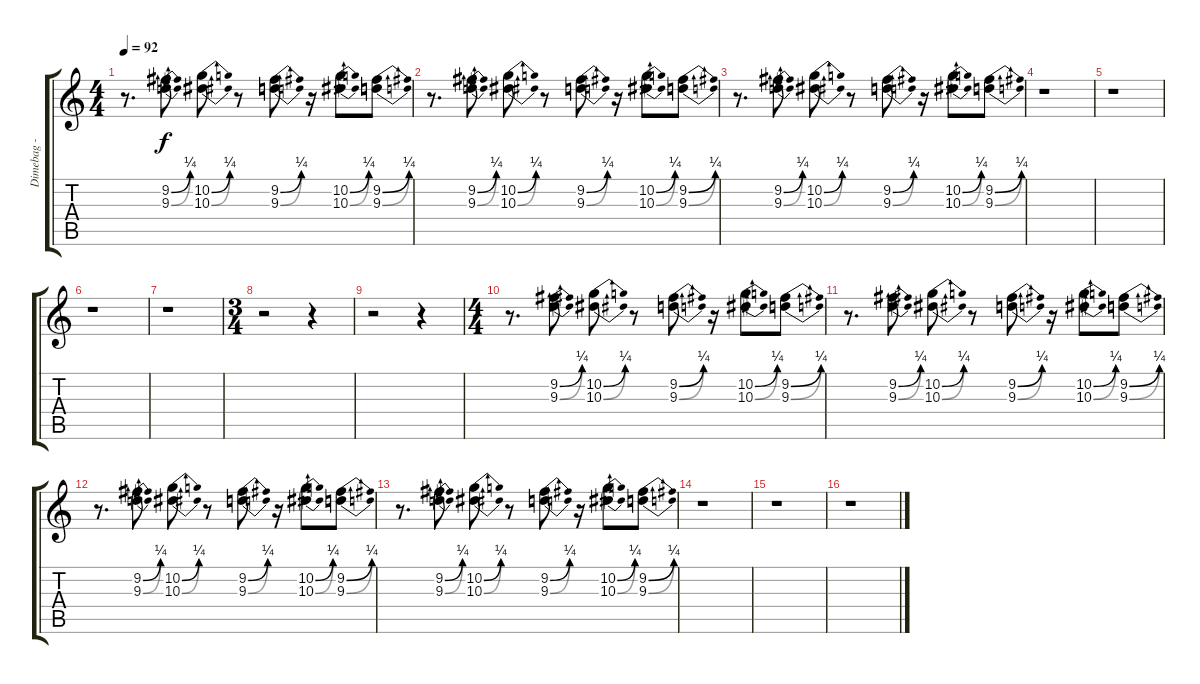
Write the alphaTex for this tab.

\track ("Dimebag - harmonics/fills" "Dimebag - ") {instrument guitarharmonics}
\staff {score tabs}
\tuning (D4 A3 F3 C3 G2 D2) {hide}
\ts (4 4)
\tempo 92
\clef g2
\ks c
r.8{d dy f} (9.2{be (bend 0 0 60 1)} 9.3{be (bend 0 0 60 1)}).8 (10.2{be (bend 0 0 60 1)} 10.3{be (bend 0 0 60 1)}).8 r.8 (9.2{be (bend 0 0 60 1)} 9.3{be (bend 0 0 60 1)}).8 r.16 (10.2{be (bend 0 0 60 1)} 10.3{be (bend 0 0 60 1)}).8 (9.2{be (bend 0 0 60 1)} 9.3{be (bend 0 0 60 1)}).8 |
r.8{d} (9.2{be (bend 0 0 60 1)} 9.3{be (bend 0 0 60 1)}).8 (10.2{be (bend 0 0 60 1)} 10.3{be (bend 0 0 60 1)}).8 r.8 (9.2{be (bend 0 0 60 1)} 9.3{be (bend 0 0 60 1)}).8 r.16 (10.2{be (bend 0 0 60 1)} 10.3{be (bend 0 0 60 1)}).8 (9.2{be (bend 0 0 60 1)} 9.3{be (bend 0 0 60 1)}).8 |
r.8{d} (9.2{be (bend 0 0 60 1)} 9.3{be (bend 0 0 60 1)}).8 (10.2{be (bend 0 0 60 1)} 10.3{be (bend 0 0 60 1)}).8 r.8 (9.2{be (bend 0 0 60 1)} 9.3{be (bend 0 0 60 1)}).8 r.16 (10.2{be (bend 0 0 60 1)} 10.3{be (bend 0 0 60 1)}).8 (9.2{be (bend 0 0 60 1)} 9.3{be (bend 0 0 60 1)}).8 |
\section ("" "")
r.1 |
r.1 |
r.1 |
r.1 |
\ts (3 4)
\section ("" "")
r.2 r.4 |
r.2 r.4 |
\ts (4 4)
\section ("" "")
r.8{d} (9.2{be (bend 0 0 60 1)} 9.3{be (bend 0 0 60 1)}).8 (10.2{be (bend 0 0 60 1)} 10.3{be (bend 0 0 60 1)}).8 r.8 (9.2{be (bend 0 0 60 1)} 9.3{be (bend 0 0 60 1)}).8 r.16 (10.2{be (bend 0 0 60 1)} 10.3{be (bend 0 0 60 1)}).8 (9.2{be (bend 0 0 60 1)} 9.3{be (bend 0 0 60 1)}).8 |
r.8{d} (9.2{be (bend 0 0 60 1)} 9.3{be (bend 0 0 60 1)}).8 (10.2{be (bend 0 0 60 1)} 10.3{be (bend 0 0 60 1)}).8 r.8 (9.2{be (bend 0 0 60 1)} 9.3{be (bend 0 0 60 1)}).8 r.16 (10.2{be (bend 0 0 60 1)} 10.3{be (bend 0 0 60 1)}).8 (9.2{be (bend 0 0 60 1)} 9.3{be (bend 0 0 60 1)}).8 |
r.8{d} (9.2{be (bend 0 0 60 1)} 9.3{be (bend 0 0 60 1)}).8 (10.2{be (bend 0 0 60 1)} 10.3{be (bend 0 0 60 1)}).8 r.8 (9.2{be (bend 0 0 60 1)} 9.3{be (bend 0 0 60 1)}).8 r.16 (10.2{be (bend 0 0 60 1)} 10.3{be (bend 0 0 60 1)}).8 (9.2{be (bend 0 0 60 1)} 9.3{be (bend 0 0 60 1)}).8 |
r.8{d} (9.2{be (bend 0 0 60 1)} 9.3{be (bend 0 0 60 1)}).8 (10.2{be (bend 0 0 60 1)} 10.3{be (bend 0 0 60 1)}).8 r.8 (9.2{be (bend 0 0 60 1)} 9.3{be (bend 0 0 60 1)}).8 r.16 (10.2{be (bend 0 0 60 1)} 10.3{be (bend 0 0 60 1)}).8 (9.2{be (bend 0 0 60 1)} 9.3{be (bend 0 0 60 1)}).8 |
\section ("" "")
r.1 |
r.1 |
r.1
